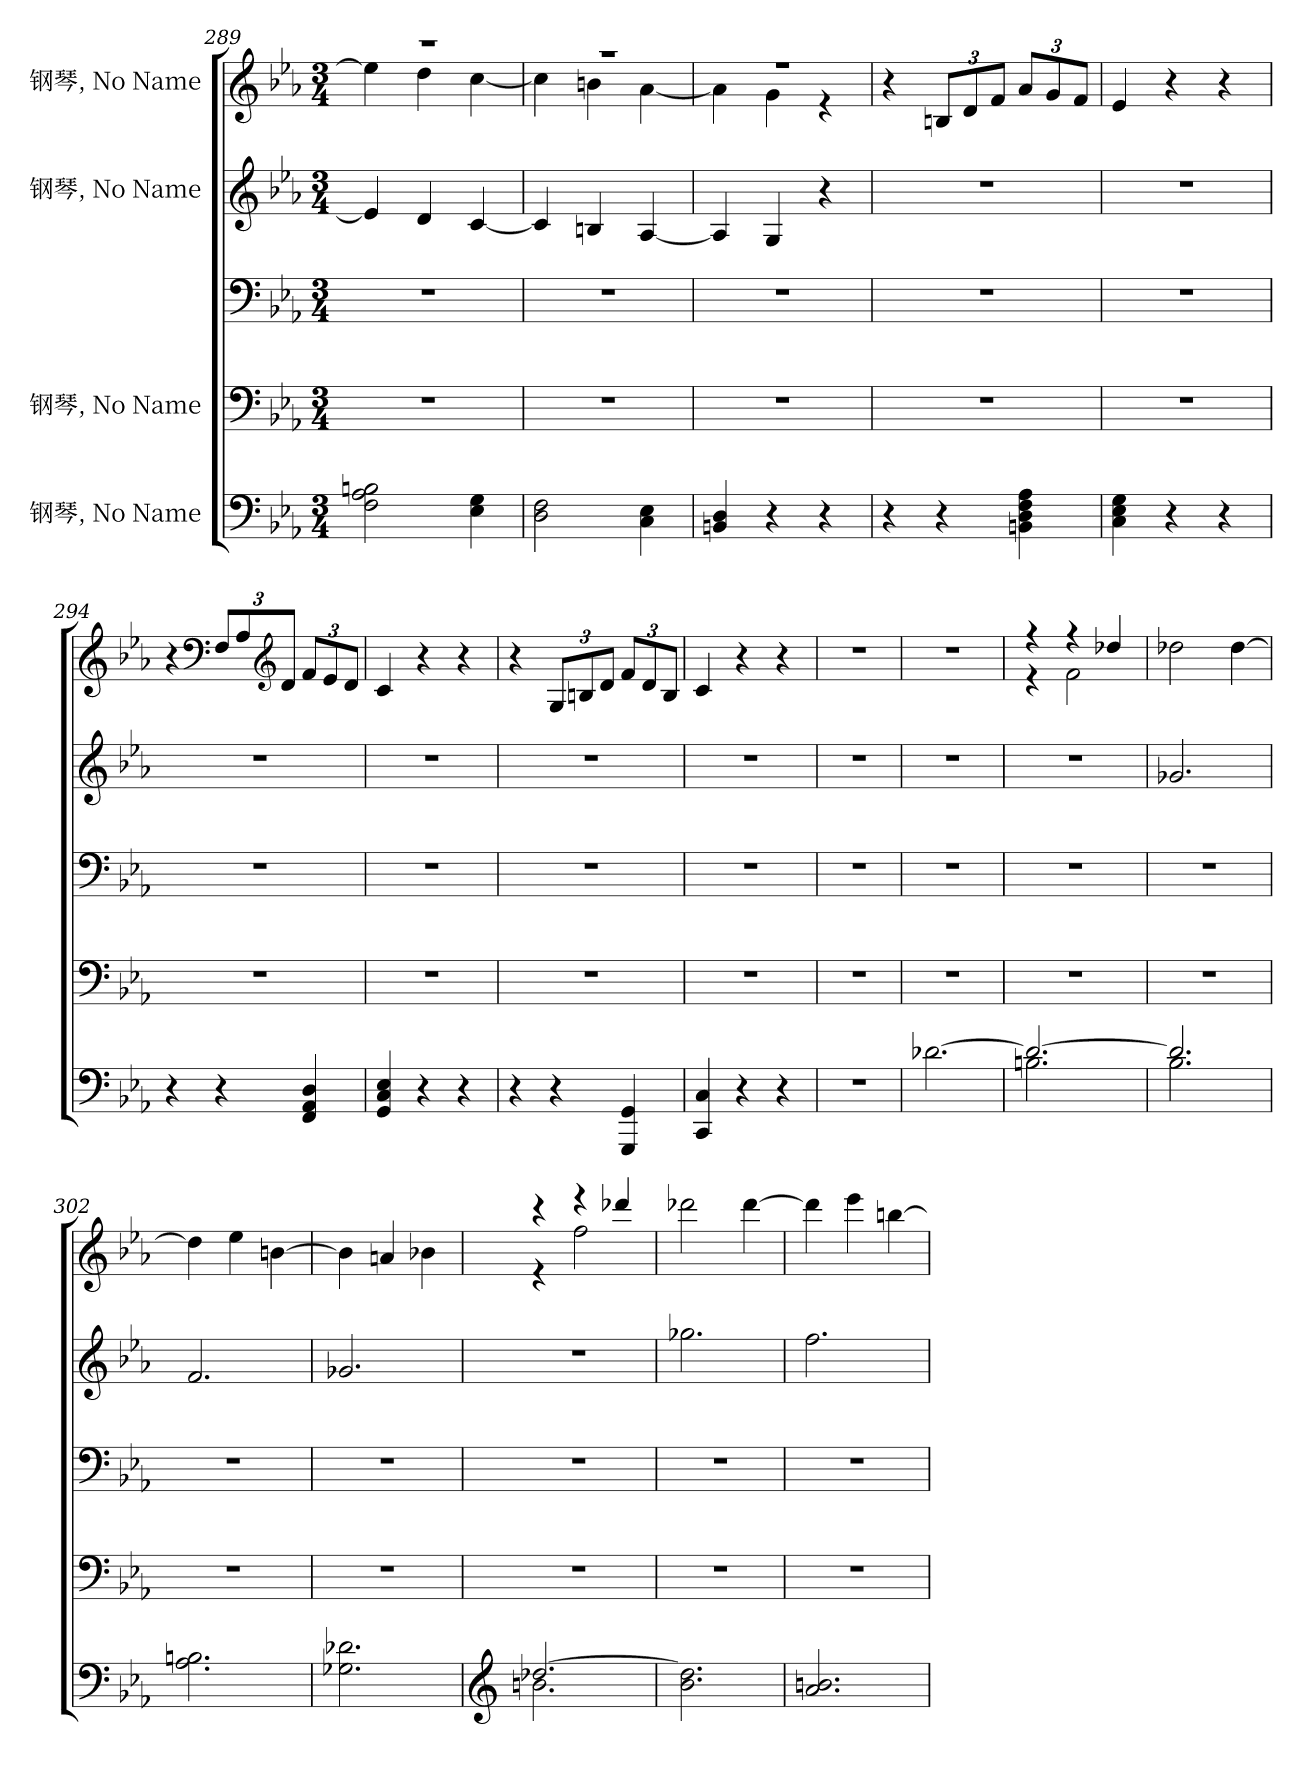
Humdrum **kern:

**kern	**kern	**kern	**kern	**kern
*part4	*part3	*part3	*part2	*part1
*staff5	*staff4	*staff3	*staff2	*staff1
*I"钢琴, No Name	*I"钢琴, No Name	*	*I"钢琴, No Name	*I"钢琴, No Name
*clefF4	*clefF4	*clefF4	*clefG2	*clefG2
*k[b-e-a-]	*k[b-e-a-]	*k[b-e-a-]	*k[b-e-a-]	*k[b-e-a-]
*M3/4	*M3/4	*M3/4	*M3/4	*M3/4
=289	=289	=289	=289	=289
*	*	*	*	*^
2F\ 2A-\ 2Bn\	2.r	2.r	4e-/]	2.r	4ee-\]
.	.	.	4d/	.	4dd\
4E-\ 4G\	.	.	[4c/	.	[4cc\
=290	=290	=290	=290	=290	=290
2D\ 2F\	2.r	2.r	4c/]	2.r	4cc\]
.	.	.	4Bn/	.	4bn\
4C\ 4E-\	.	.	[4A-/	.	[4a-\
=291	=291	=291	=291	=291	=291
*	*	*	*	*MM217	*
4BBn/ 4D/	2.r	2.r	4A-/]	2.r	4a-\]
4r	.	.	4G/	.	4g\
4r	.	.	4r	.	4r
*	*	*	*	*v	*v
=292	=292	=292	=292	=292
4r	2.r	2.r	2.r	4r
*	*	*	*	*Xbrackettup
4r	.	.	.	12Bn/L
.	.	.	.	12d/
.	.	.	.	12f/J
4BBn\ 4D\ 4F\ 4A-\	.	.	.	12a-/L
.	.	.	.	12g/
.	.	.	.	12f/J
=293	=293	=293	=293	=293
4C\ 4E-\ 4G\	2.r	2.r	2.r	4e-/
4r	.	.	.	4r
4r	.	.	.	4r
!!LO:LB:g=z
=294	=294	=294	=294	=294
4r	2.r	2.r	2.r	4r
*	*	*	*	*clefF4
4r	.	.	.	12F/L
.	.	.	.	12A-/
*	*	*	*	*clefG2
.	.	.	.	12d/J
4FF/ 4AA-/ 4D/	.	.	.	12f/L
.	.	.	.	12e-/
.	.	.	.	12d/J
=295	=295	=295	=295	=295
4GG/ 4C/ 4E-/	2.r	2.r	2.r	4c/
4r	.	.	.	4r
4r	.	.	.	4r
=296	=296	=296	=296	=296
4r	2.r	2.r	2.r	4r
*	*	*	*	*MM228
4r	.	.	.	12G/L
.	.	.	.	12Bn/
.	.	.	.	12d/J
4GGG/ 4GG/	.	.	.	12f/L
.	.	.	.	12d/
.	.	.	.	12B/J
=297	=297	=297	=297	=297
*	*	*	*	*MM131
4CC/ 4C/	2.r	2.r	2.r	4c/
*	*	*	*	*MM230
4r	.	.	.	4r
4r	.	.	.	4r
=298	=298	=298	=298	=298
2.r	2.r	2.r	2.r	2.r
=299	=299	=299	=299	=299
*	*	*	*	*MM227
[2.d-X\	2.r	2.r	2.r	2.r
=300	=300	=300	=300	=300
*	*	*	*	*MM223
*^	*	*	*	*^
2.d-/_	2.Bn\	2.r	2.r	2.r	4r	4r
.	.	.	.	.	4r	2f\
.	.	.	.	.	4dd-X/	.
*	*	*	*	*	*v	*v
=301	=301	=301	=301	=301	=301
2.d-/]	2.B-\	2.r	2.r	2.g-X/	2dd-X\
.	.	.	.	.	[4dd-\
*v	*v	*	*	*	*
!!LO:PB:g=z
=302	=302	=302	=302	=302
2.A-\ 2.Bn\	2.r	2.r	2.f/	4dd-\]
.	.	.	.	4ee-\
.	.	.	.	[4bn\
=303	=303	=303	=303	=303
2.G-X\ 2.d-X\	2.r	2.r	2.g-X/	4b\]
.	.	.	.	4an/
.	.	.	.	4b-X\
=304	=304	=304	=304	=304
*clefG2	*	*	*	*
*^	*	*	*	*^
[2.dd-X/	2.bn\	2.r	2.r	2.r	4r	4r
.	.	.	.	.	4r	2ff\
.	.	.	.	.	4ddd-X/	.
*v	*v	*	*	*	*v	*v
=305	=305	=305	=305	=305
2.b-\ 2.dd-\]	2.r	2.r	2.gg-X\	2ddd-X\
.	.	.	.	[4ddd-\
=306	=306	=306	=306	=306
2.a-/ 2.bn/	2.r	2.r	2.ff\	4ddd-\]
.	.	.	.	4eee-\
.	.	.	.	[4bbn\
=	=	=	=	=
*-	*-	*-	*-	*-
